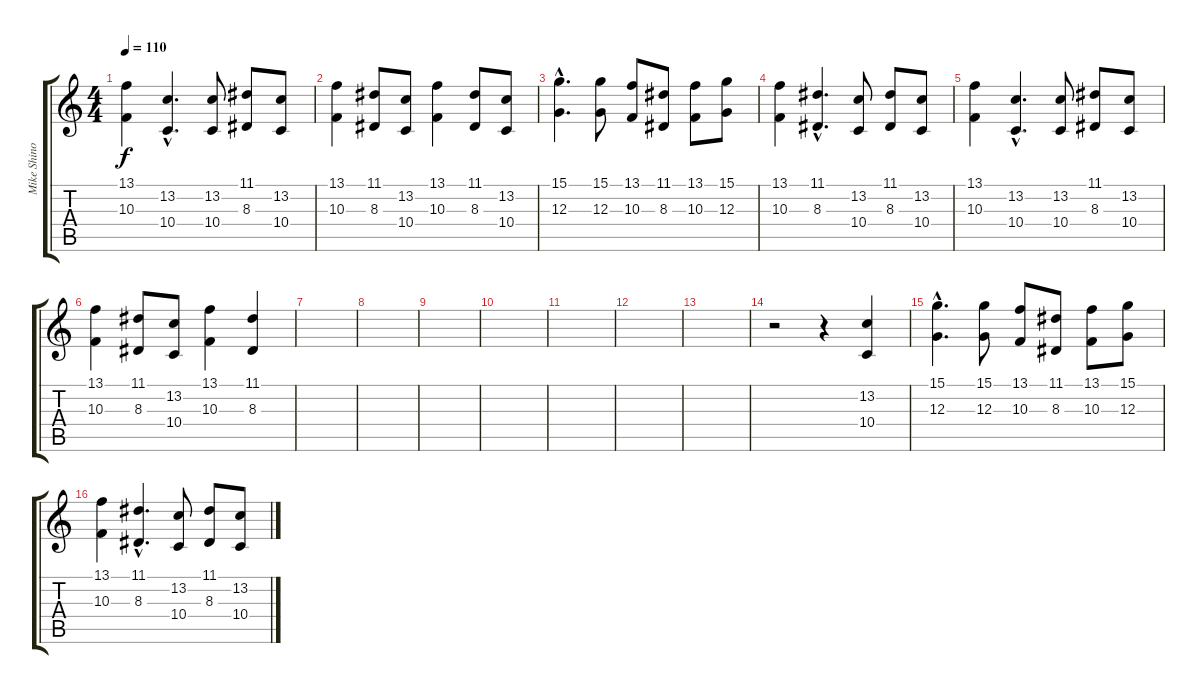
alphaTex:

\track ("Mike Shinoda - Piano" "Mike Shino") {instrument acousticgrandpiano}
\staff {score tabs}
\tuning (E4 B3 G3 D3 A2 E2) {hide}
\ts (4 4)
\tempo 110
\clef g2
\ks c
(13.1 10.3).4{dy f} (13.2{hac} 10.4{hac}).4{d} (13.2 10.4).8 (11.1 8.3).8 (13.2 10.4).8 |
(13.1 10.3).4 (11.1 8.3).8 (13.2 10.4).8 (13.1 10.3).4 (11.1 8.3).8 (13.2 10.4).8 |
(15.1{hac} 12.3{hac}).4{d} (15.1 12.3).8 (13.1 10.3).8 (11.1 8.3).8 (13.1 10.3).8 (15.1 12.3).8 |
(13.1 10.3).4 (11.1{hac} 8.3{hac}).4{d} (13.2 10.4).8 (11.1 8.3).8 (13.2 10.4).8 |
(13.1 10.3).4 (13.2{hac} 10.4{hac}).4{d} (13.2 10.4).8 (11.1 8.3).8 (13.2 10.4).8 |
(13.1 10.3).4 (11.1 8.3).8 (13.2 10.4).8 (13.1 10.3).4 (11.1 8.3).4 |
|
|
|
|
|
|
|
r.2 r.4 (13.2 10.4).4 |
(15.1{hac} 12.3{hac}).4{d} (15.1 12.3).8 (13.1 10.3).8 (11.1 8.3).8 (13.1 10.3).8 (15.1 12.3).8 |
(13.1 10.3).4 (11.1{hac} 8.3{hac}).4{d} (13.2 10.4).8 (11.1 8.3).8 (13.2 10.4).8
